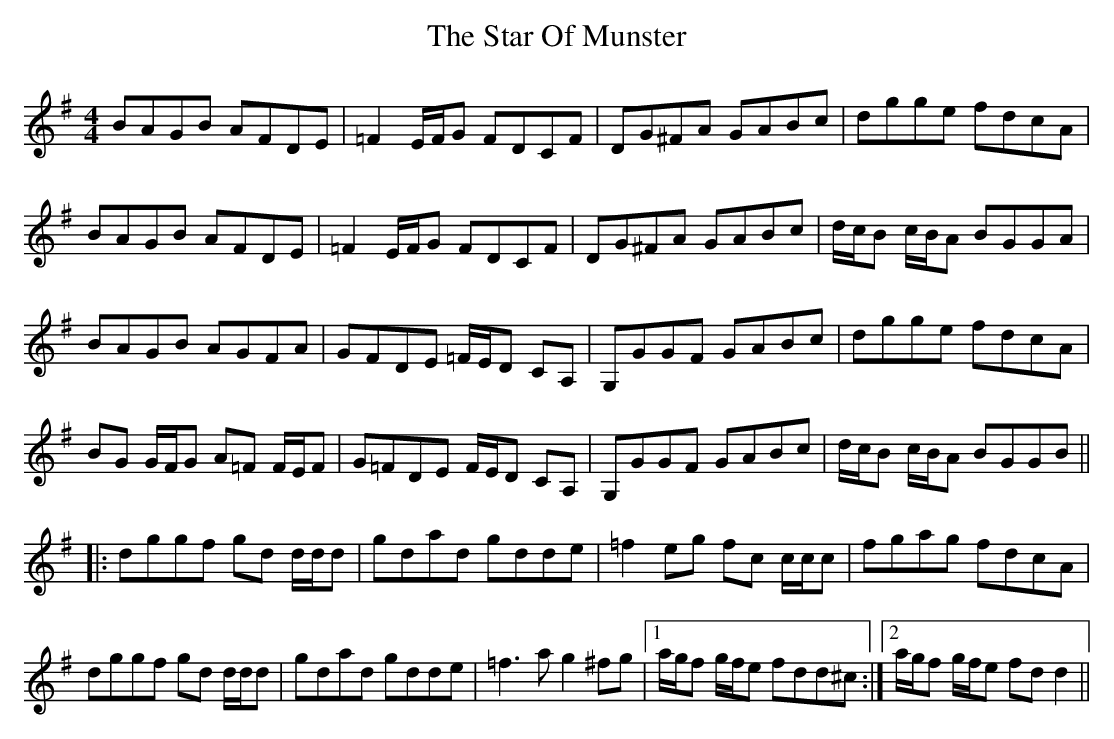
X:1
T: The Star Of Munster
M: 4/4
L: 1/8
K: Gmaj
BAGB AFDE|=F2 E/F/G FDCF|DG^FA GABc|dgge fdcA|
BAGB AFDE|=F2 E/F/G FDCF|DG^FA GABc|d/c/B c/B/A BGGA|
BAGB AGFA|GFDE =F/E/D CA,|G,GGF GABc|dgge fdcA|
BG G/F/G A=F F/E/F|G=FDE F/E/D CA,|G,GGF GABc|d/c/B c/B/A BGGB||
|:dggf gd d/d/d|gdad gdde|=f2 eg fc c/c/c|fgag fdcA|
dggf gd d/d/d|gdad gdde|=f3 a g2 ^fg|1 a/g/f g/f/e fdd^c:|2 a/g/f g/f/e fd d2||
